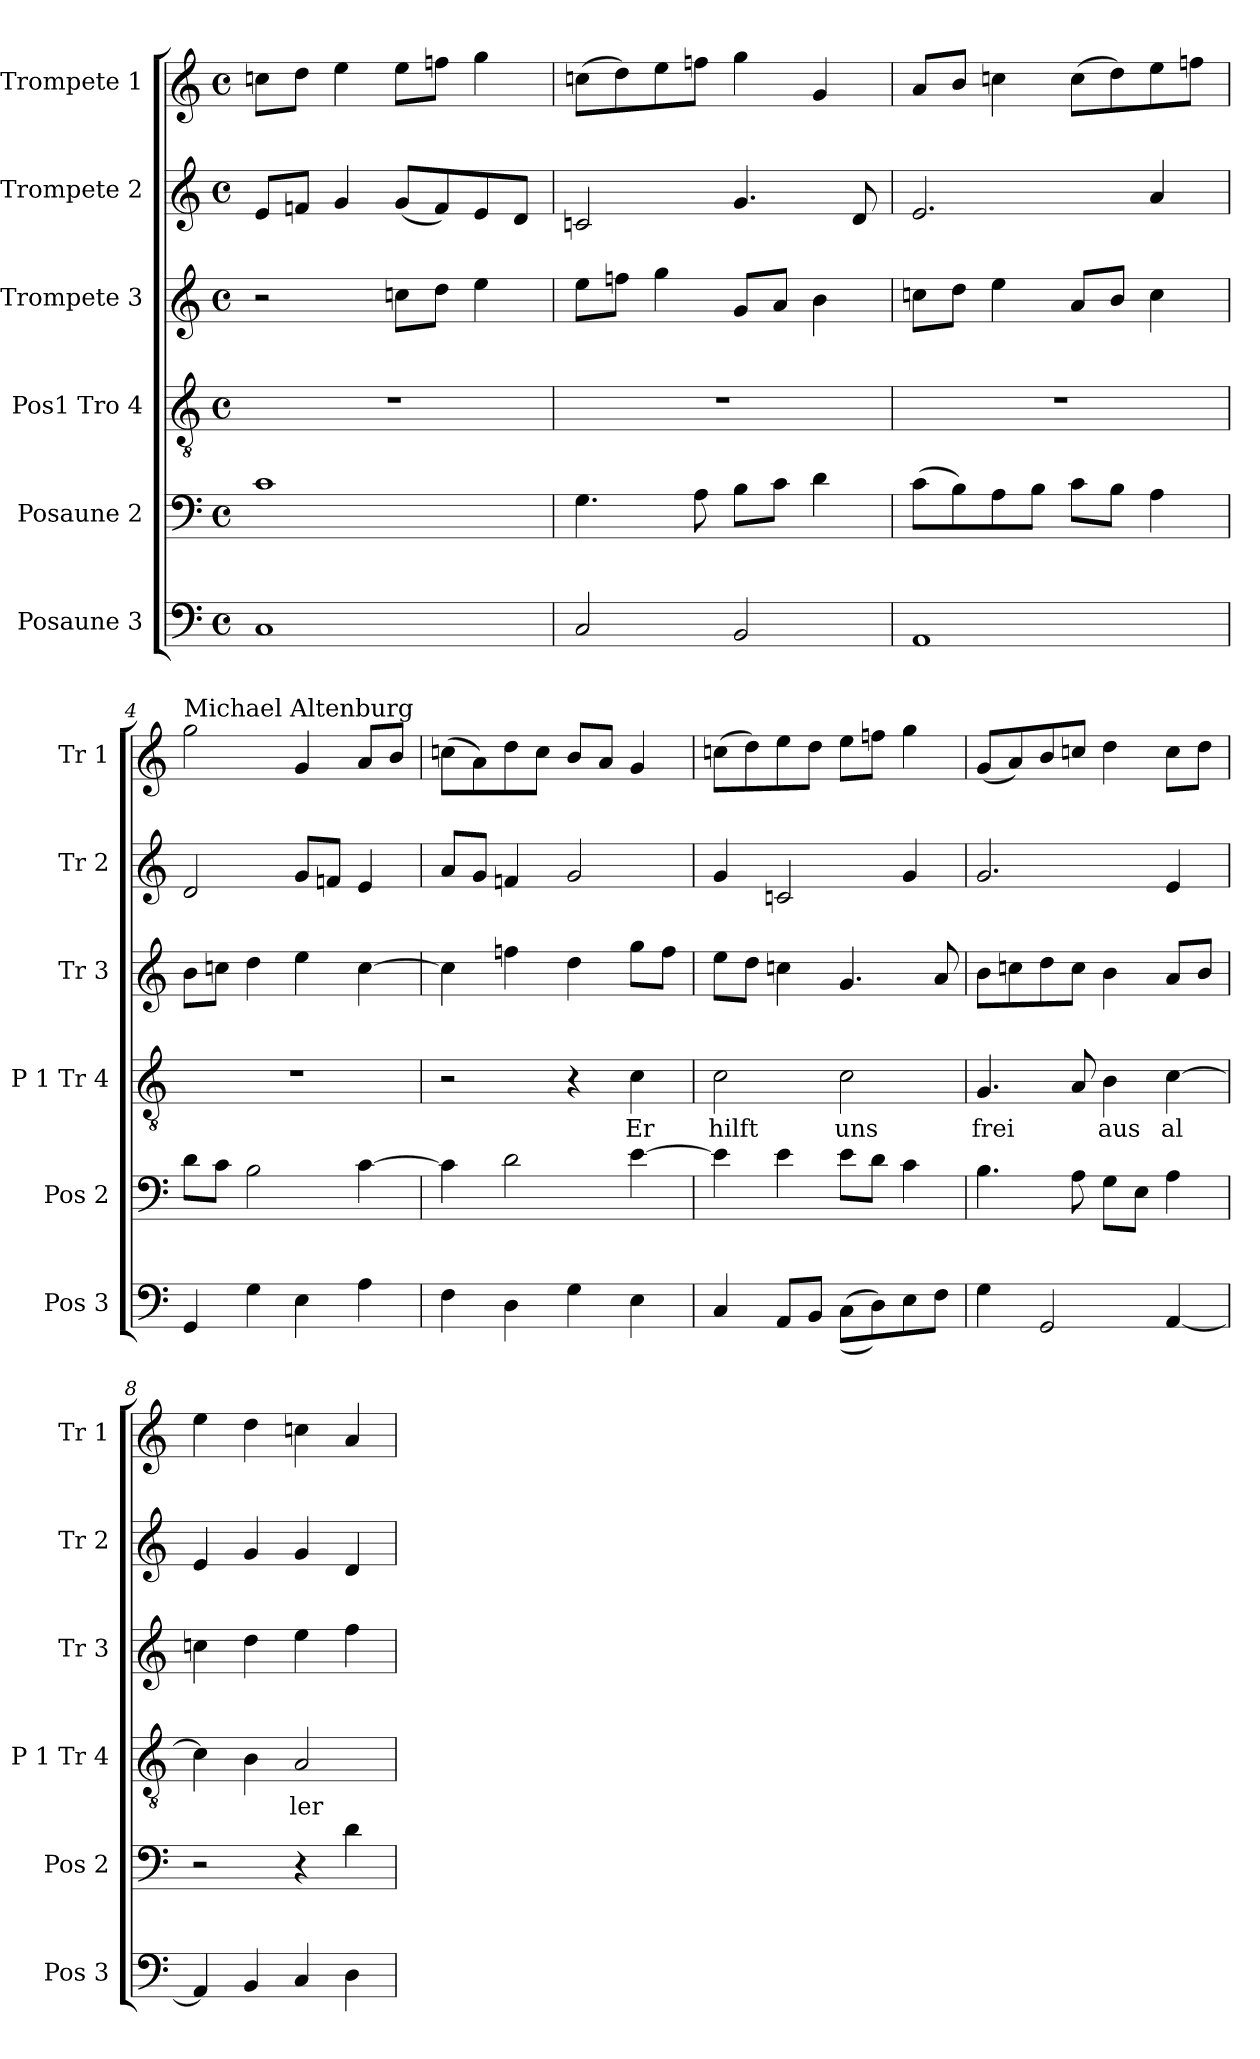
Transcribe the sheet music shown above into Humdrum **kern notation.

**kern	**kern	**kern	**text	**kern	**kern	**kern
*part6	*part5	*part4	*part4	*part3	*part2	*part1
*staff6	*staff5	*staff4	*staff4	*staff3	*staff2	*staff1
*I"Posaune 3	*I"Posaune 2	*I"Pos1 Tro 4	*	*I"Trompete 3	*I"Trompete 2	*I"Trompete 1
*I'Pos 3	*I'Pos 2	*I'P 1 Tr 4	*	*I'Tr 3	*I'Tr 2	*I'Tr 1
*clefF4	*clefF4	*clefGv2	*	*clefG2	*clefG2	*clefG2
*	*	*	*	*ITrd1c2	*ITrd1c2	*ITrd1c2
*M4/4	*M4/4	*M4/4	*	*M4/4	*M4/4	*M4/4
*met(c)	*met(c)	*met(c)	*	*met(c)	*met(c)	*met(c)
=1	=1	=1	=1	=1	=1	=1
1C	1c	1r	.	2r	8dL	8b-L
.	.	.	.	.	8e-J	8ccJ
.	.	.	.	.	4f	4dd
.	.	.	.	8b-L	(<8fL	8ddL
.	.	.	.	8ccJ	8e-)	8ee-J
.	.	.	.	4dd	8d	4ff
.	.	.	.	.	8cJ	.
=2	=2	=2	=2	=2	=2	=2
2C	4.G	1r	.	8ddL	2B-	(>8b-L
.	.	.	.	8ee-J	.	8cc)
.	.	.	.	4ff	.	8dd
.	8A	.	.	.	.	8ee-J
2BB	8BL	.	.	8fL	4.f	4ff
.	8cJ	.	.	8gJ	.	.
.	4d	.	.	4a	.	4f
.	.	.	.	.	8c	.
=3	=3	=3	=3	=3	=3	=3
1AA	(>8cL	1r	.	8b-L	2.d	8gL
.	8B)	.	.	8ccJ	.	8aJ
.	8A	.	.	4dd	.	4b-
.	8BJ	.	.	.	.	.
.	8cL	.	.	8gL	.	(>8b-L
.	8BJ	.	.	8aJ	.	8cc)
.	4A	.	.	4b-	4g	8dd
.	.	.	.	.	.	8ee-J
=4	=4	=4	=4	=4	=4	=4
!	!	!	!	!	!	!LO:TX:a:t=Michael Altenburg
4GG	8dL	1r	.	8aL	2c	2ff
.	8cJ	.	.	8b-J	.	.
4G	2B	.	.	4cc	.	.
4E	.	.	.	4dd	8fL	4f
.	.	.	.	.	8e-J	.
4A	[4c	.	.	[4b-	4d	8gL
.	.	.	.	.	.	8aJ
!!LO:LB:g=z
=5	=5	=5	=5	=5	=5	=5
4F	4c]	2r	.	4b-]	8gL	(>8b-L
.	.	.	.	.	8fJ	8g)
4D	2d	.	.	4ee-	4e-	8cc
.	.	.	.	.	.	8b-J
4G	.	4r	.	4cc	2f	8aL
.	.	.	.	.	.	8gJ
4E	[4e	4c\	Er	8ffL	.	4f
.	.	.	.	8ee-J	.	.
=6	=6	=6	=6	=6	=6	=6
4C	4e]	2c\	hilft	8ddL	4f	(>8b-L
.	.	.	.	8ccJ	.	8cc)
8AAL	4e	.	.	4b-	2B-	8dd
8BBJ	.	.	.	.	.	8ccJ
(<(>8CL	8eL	2c\	uns	4.f	.	8ddL
8D))	8dJ	.	.	.	.	8ee-J
8E	4c	.	.	.	4f	4ff
8FJ	.	.	.	8g	.	.
=7	=7	=7	=7	=7	=7	=7
4G	4.B	4.G	frei	8aL	2.f	(<8fL
.	.	.	.	8b-	.	8g)
2GG	.	.	.	8cc	.	8a
.	8A	8A	.	8b-J	.	8b-J
.	8GL	4B	aus	4a	.	4cc
.	8EJ	.	.	.	.	.
[4AA	4A	[4c	al	8gL	4d	8b-L
.	.	.	.	8aJ	.	8ccJ
=8	=8	=8	=8	=8	=8	=8
4AA]	2r	4c]	.	4b-	4d	4dd
4BB	.	4B	.	4cc	4f	4cc
4C	4r	2A	ler	4dd	4f	4b-
4D	4d	.	.	4ee	4c	4g
=	=	=	=	=	=	=
*-	*-	*-	*-	*-	*-	*-
